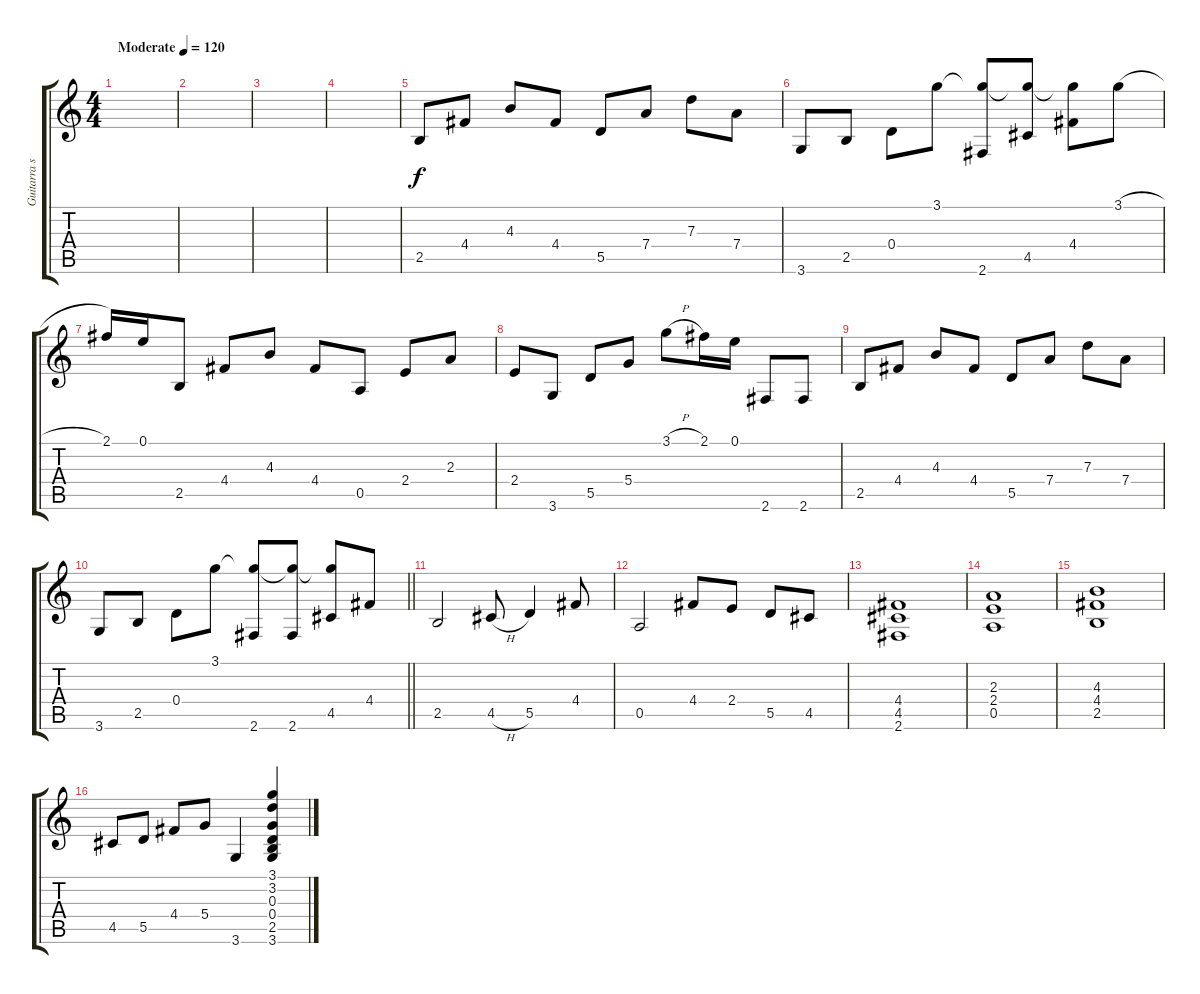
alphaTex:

\track ("Guitarra secundaria" "Guitarra s") {instrument overdrivenguitar}
\staff {score tabs}
\tuning (E4 B3 G3 D3 A2 E2) {hide}
\ts (4 4)
\tempo (120 "Moderate")
\clef g2
\ks c
|
|
|
|
2.5.8 4.4.8 4.3.8 4.4.8 5.5.8 7.4.8 7.3.8 7.4.8 |
3.6.8 2.5.8 0.4.8 3.1.8 (3.1{t} 2.6).8 (3.1{t} 4.5).8 (3.1{t} 4.4).8 3.1{h}.8 |
2.1.16 0.1.16 2.5.8 4.4.8 4.3.8 4.4.8 0.5.8 2.4.8 2.3.8 |
2.4.8 3.6.8 5.5.8 5.4.8 3.1{h}.8 2.1.16 0.1.16 2.6.8 2.6.8 |
2.5.8 4.4.8 4.3.8 4.4.8 5.5.8 7.4.8 7.3.8 7.4.8 |
\barLineRight lightlight
3.6.8 2.5.8 0.4.8 3.1.8 (3.1{t} 2.6).8 (3.1{t} 2.6).8 (3.1{t} 4.5).8 4.4.8 |
2.5.2 4.5{h}.8 5.5.4 4.4.8 |
0.5.2 4.4.8 2.4.8 5.5.8 4.5.8 |
(4.4 4.5 2.6).1 |
(2.3 2.4 0.5).1 |
(4.3 4.4 2.5).1 |
4.5.8 5.5.8 4.4.8 5.4.8 3.6.4 (3.1 3.2 0.3 0.4 2.5 3.6).4
